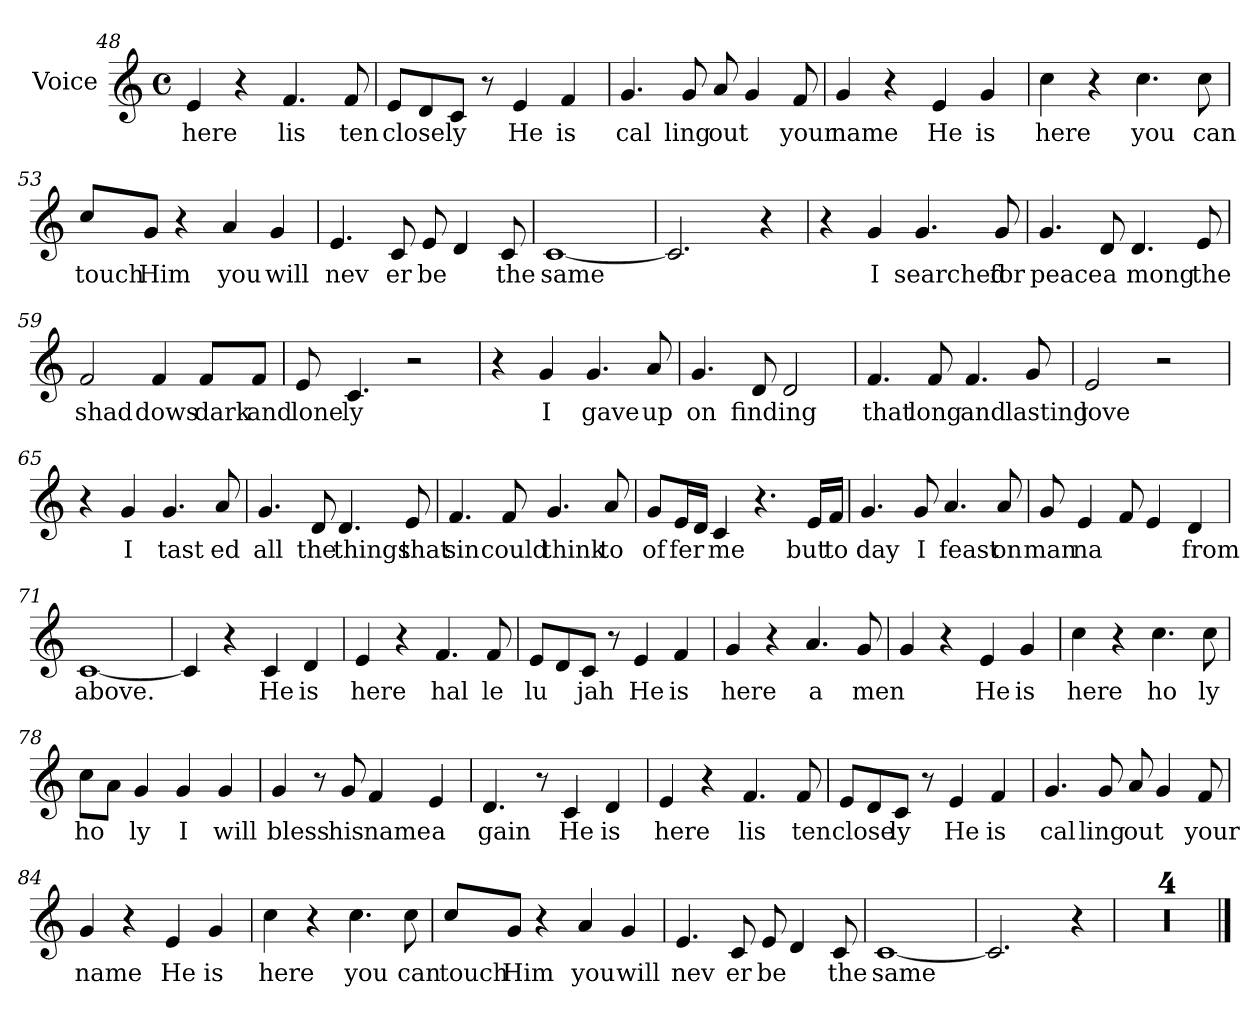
**kern	**text
*part1	*part1
*staff1	*staff1
*I"Voice	*
*I'V	*
*clefG2	*
*k[]	*
*C:	*
*M4/4	*
*met(c)	*
=48	=48
!	!LO:LY:b
4e/	here
4r	.
!	!LO:LY:b
4.f/	lis
!	!LO:LY:b
8f/	ten
!!LO:PB:g=z
=49	=49
!	!LO:LY:b
8e/L	close
8d/	.
!	!LO:LY:b
8c/J	ly
8r	.
!	!LO:LY:b
4e/	He
!	!LO:LY:b
4f/	is
=50	=50
!	!LO:LY:b
4.g/	cal
!	!LO:LY:b
8g/	ling
!	!LO:LY:b
8a/	out
4g/	.
!	!LO:LY:b
8f/	your
=51	=51
!	!LO:LY:b
4g/	name
4r	.
!	!LO:LY:b
4e/	He
!	!LO:LY:b
4g/	is
=52	=52
!	!LO:LY:b
4cc\	here
4r	.
!	!LO:LY:b
4.cc\	you
!	!LO:LY:b
8cc\	can
=53	=53
!	!LO:LY:b
8cc/L	touch
!	!LO:LY:b
8g/J	Him
4r	.
!	!LO:LY:b
4a/	you
!	!LO:LY:b
4g/	will
!!LO:LB:g=z
=54	=54
!	!LO:LY:b
4.e/	nev
!	!LO:LY:b
8c/	er
!	!LO:LY:b
8e/	be
4d/	.
!	!LO:LY:b
8c/	the
=55	=55
!	!LO:LY:b
[1c	same
=56	=56
2.c/]	.
4r	.
=57	=57
4r	.
!	!LO:LY:b
4g/	I
!	!LO:LY:b
4.g/	searched
!	!LO:LY:b
8g/	for
=58	=58
!	!LO:LY:b
4.g/	peace
!	!LO:LY:b
8d/	a
!	!LO:LY:b
4.d/	mong
!	!LO:LY:b
8e/	the
=59	=59
!	!LO:LY:b
2f/	shad
!	!LO:LY:b
4f/	dows
!	!LO:LY:b
8f/L	dark
!	!LO:LY:b
8f/J	and
!!LO:LB:g=z
=60	=60
!	!LO:LY:b
8e/	lone
!	!LO:LY:b
4.c/	ly
2r	.
=61	=61
4r	.
!	!LO:LY:b
4g/	I
!	!LO:LY:b
4.g/	gave
!	!LO:LY:b
8a/	up
=62	=62
!	!LO:LY:b
4.g/	on
!	!LO:LY:b
8d/	find
!	!LO:LY:b
2d/	ing
=63	=63
!	!LO:LY:b
4.f/	that
!	!LO:LY:b
8f/	long
!	!LO:LY:b
4.f/	and
!	!LO:LY:b
8g/	lasting
=64	=64
!	!LO:LY:b
2e/	love
2r	.
=65	=65
4r	.
!	!LO:LY:b
4g/	I
!	!LO:LY:b
4.g/	tast
!	!LO:LY:b
8a/	ed
!!LO:LB:g=z
=66	=66
!	!LO:LY:b
4.g/	all
!	!LO:LY:b
8d/	the
!	!LO:LY:b
4.d/	things
!	!LO:LY:b
8e/	that
=67	=67
!	!LO:LY:b
4.f/	sin
!	!LO:LY:b
8f/	could
!	!LO:LY:b
4.g/	think
!	!LO:LY:b
8a/	to
=68	=68
!	!LO:LY:b
8g/L	of
!	!LO:LY:b
16e/L	fer
16d/JJ	.
!	!LO:LY:b
4c/	me
4.r	.
!	!LO:LY:b
16e/LL	but
!	!LO:LY:b
16f/JJ	to
=69	=69
!	!LO:LY:b
4.g/	day
!	!LO:LY:b
8g/	I
!	!LO:LY:b
4.a/	feast
!	!LO:LY:b
8a/	on
=70	=70
!	!LO:LY:b
8g/	man
!	!LO:LY:b
4e/	na
8f/	.
4e/	.
!	!LO:LY:b
4d/	from
!!LO:LB:g=z
=71	=71
!	!LO:LY:b
[1c	above.
=72	=72
4c/]	.
4r	.
!	!LO:LY:b
4c/	He
!	!LO:LY:b
4d/	is
=73	=73
!	!LO:LY:b
4e/	here
4r	.
!	!LO:LY:b
4.f/	hal
!	!LO:LY:b
8f/	le
=74	=74
!	!LO:LY:b
8e/L	lu
8d/	.
!	!LO:LY:b
8c/J	jah
8r	.
!	!LO:LY:b
4e/	He
!	!LO:LY:b
4f/	is
=75	=75
!	!LO:LY:b
4g/	here
4r	.
!	!LO:LY:b
4.a/	a
!	!LO:LY:b
8g/	men
=76	=76
4g/	.
4r	.
!	!LO:LY:b
4e/	He
!	!LO:LY:b
4g/	is
!!LO:LB:g=z
=77	=77
!	!LO:LY:b
4cc\	here
4r	.
!	!LO:LY:b
4.cc\	ho
!	!LO:LY:b
8cc\	ly
=78	=78
!	!LO:LY:b
8cc\L	ho
8a\J	.
!	!LO:LY:b
4g/	ly
!	!LO:LY:b
4g/	I
!	!LO:LY:b
4g/	will
=79	=79
!	!LO:LY:b
4g/	bless
8r	.
!	!LO:LY:b
8g/	his
!	!LO:LY:b
4f/	name
!	!LO:LY:b
4e/	a
=80	=80
!	!LO:LY:b
4.d/	gain
8r	.
!	!LO:LY:b
4c/	He
!	!LO:LY:b
4d/	is
=81	=81
!	!LO:LY:b
4e/	here
4r	.
!	!LO:LY:b
4.f/	lis
!	!LO:LY:b
8f/	ten
!!LO:LB:g=z
=82	=82
!	!LO:LY:b
8e/L	close
8d/	.
!	!LO:LY:b
8c/J	ly
8r	.
!	!LO:LY:b
4e/	He
!	!LO:LY:b
4f/	is
=83	=83
!	!LO:LY:b
4.g/	cal
!	!LO:LY:b
8g/	ling
!	!LO:LY:b
8a/	out
4g/	.
!	!LO:LY:b
8f/	your
=84	=84
!	!LO:LY:b
4g/	name
4r	.
!	!LO:LY:b
4e/	He
!	!LO:LY:b
4g/	is
=85	=85
!	!LO:LY:b
4cc\	here
4r	.
!	!LO:LY:b
4.cc\	you
!	!LO:LY:b
8cc\	can
=86	=86
!	!LO:LY:b
8cc/L	touch
!	!LO:LY:b
8g/J	Him
4r	.
!	!LO:LY:b
4a/	you
!	!LO:LY:b
4g/	will
!!LO:LB:g=z
=87	=87
!	!LO:LY:b
4.e/	nev
!	!LO:LY:b
8c/	er
!	!LO:LY:b
8e/	be
4d/	.
!	!LO:LY:b
8c/	the
=88	=88
!	!LO:LY:b
[1c	same
=89	=89
2.c/]	.
4r	.
=90	=90
1r	.
=91	=91
1r	.
=92	=92
1r	.
=93	=93
1r	.
==	==
*-	*-
